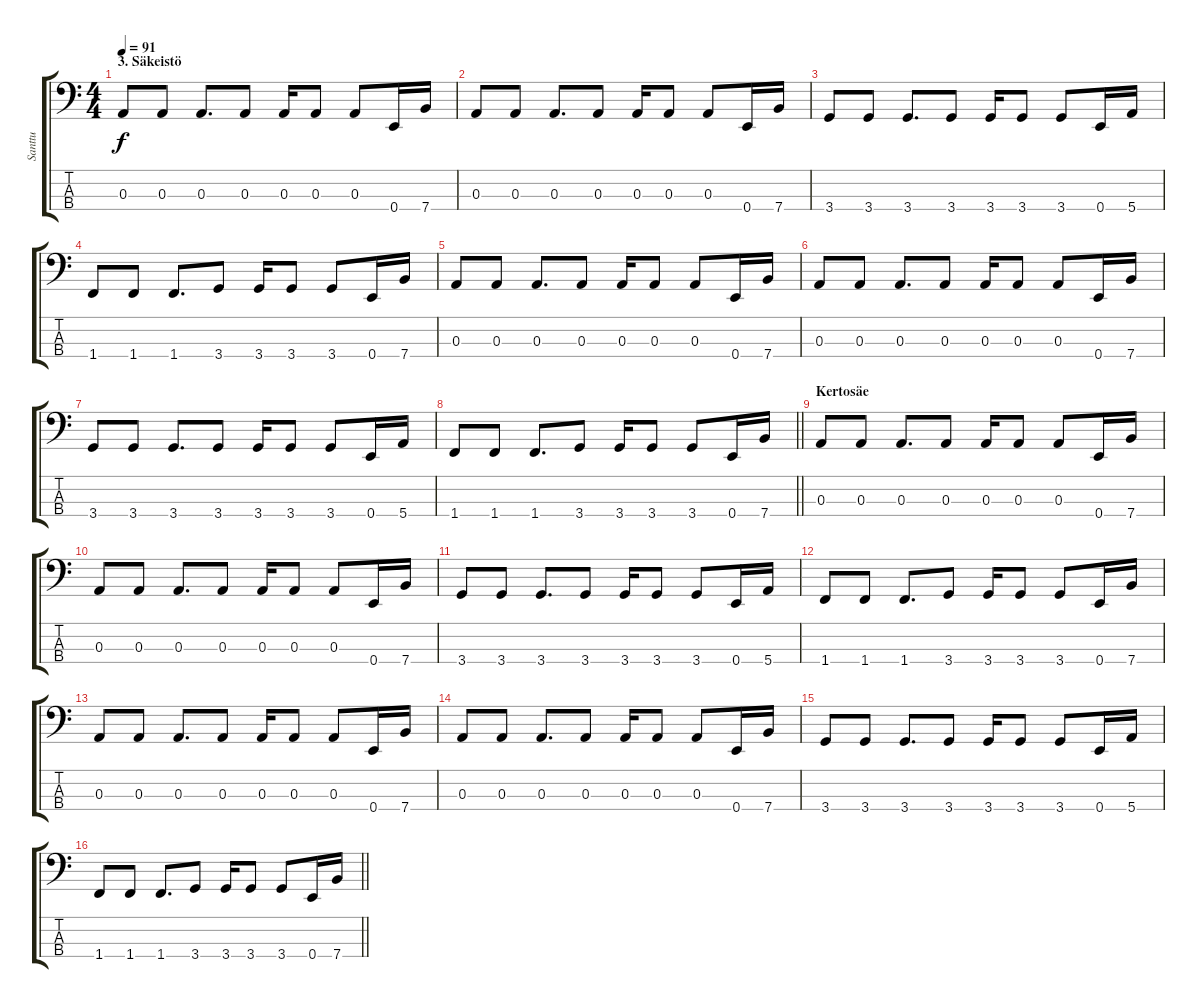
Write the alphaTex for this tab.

\track ("Santtu" "Santtu") {instrument acousticbass}
\staff {score tabs}
\tuning (G2 D2 A1 E1) {hide}
\ts (4 4)
\section ("" "3. Säkeistö")
\tempo 91
\clef f4
\ks c
0.3.8{dy f} 0.3.8 0.3.8{d} 0.3.8 0.3.16 0.3.8 0.3.8 0.4.16 7.4.16 |
0.3.8 0.3.8 0.3.8{d} 0.3.8 0.3.16 0.3.8 0.3.8 0.4.16 7.4.16 |
3.4.8 3.4.8 3.4.8{d} 3.4.8 3.4.16 3.4.8 3.4.8 0.4.16 5.4.16 |
1.4.8 1.4.8 1.4.8{d} 3.4.8 3.4.16 3.4.8 3.4.8 0.4.16 7.4.16 |
0.3.8 0.3.8 0.3.8{d} 0.3.8 0.3.16 0.3.8 0.3.8 0.4.16 7.4.16 |
0.3.8 0.3.8 0.3.8{d} 0.3.8 0.3.16 0.3.8 0.3.8 0.4.16 7.4.16 |
3.4.8 3.4.8 3.4.8{d} 3.4.8 3.4.16 3.4.8 3.4.8 0.4.16 5.4.16 |
\barLineRight lightlight
1.4.8 1.4.8 1.4.8{d} 3.4.8 3.4.16 3.4.8 3.4.8 0.4.16 7.4.16 |
\section ("" "Kertosäe")
0.3.8 0.3.8 0.3.8{d} 0.3.8 0.3.16 0.3.8 0.3.8 0.4.16 7.4.16 |
0.3.8 0.3.8 0.3.8{d} 0.3.8 0.3.16 0.3.8 0.3.8 0.4.16 7.4.16 |
3.4.8 3.4.8 3.4.8{d} 3.4.8 3.4.16 3.4.8 3.4.8 0.4.16 5.4.16 |
1.4.8 1.4.8 1.4.8{d} 3.4.8 3.4.16 3.4.8 3.4.8 0.4.16 7.4.16 |
0.3.8 0.3.8 0.3.8{d} 0.3.8 0.3.16 0.3.8 0.3.8 0.4.16 7.4.16 |
0.3.8 0.3.8 0.3.8{d} 0.3.8 0.3.16 0.3.8 0.3.8 0.4.16 7.4.16 |
3.4.8 3.4.8 3.4.8{d} 3.4.8 3.4.16 3.4.8 3.4.8 0.4.16 5.4.16 |
\barLineRight lightlight
1.4.8 1.4.8 1.4.8{d} 3.4.8 3.4.16 3.4.8 3.4.8 0.4.16 7.4.16
